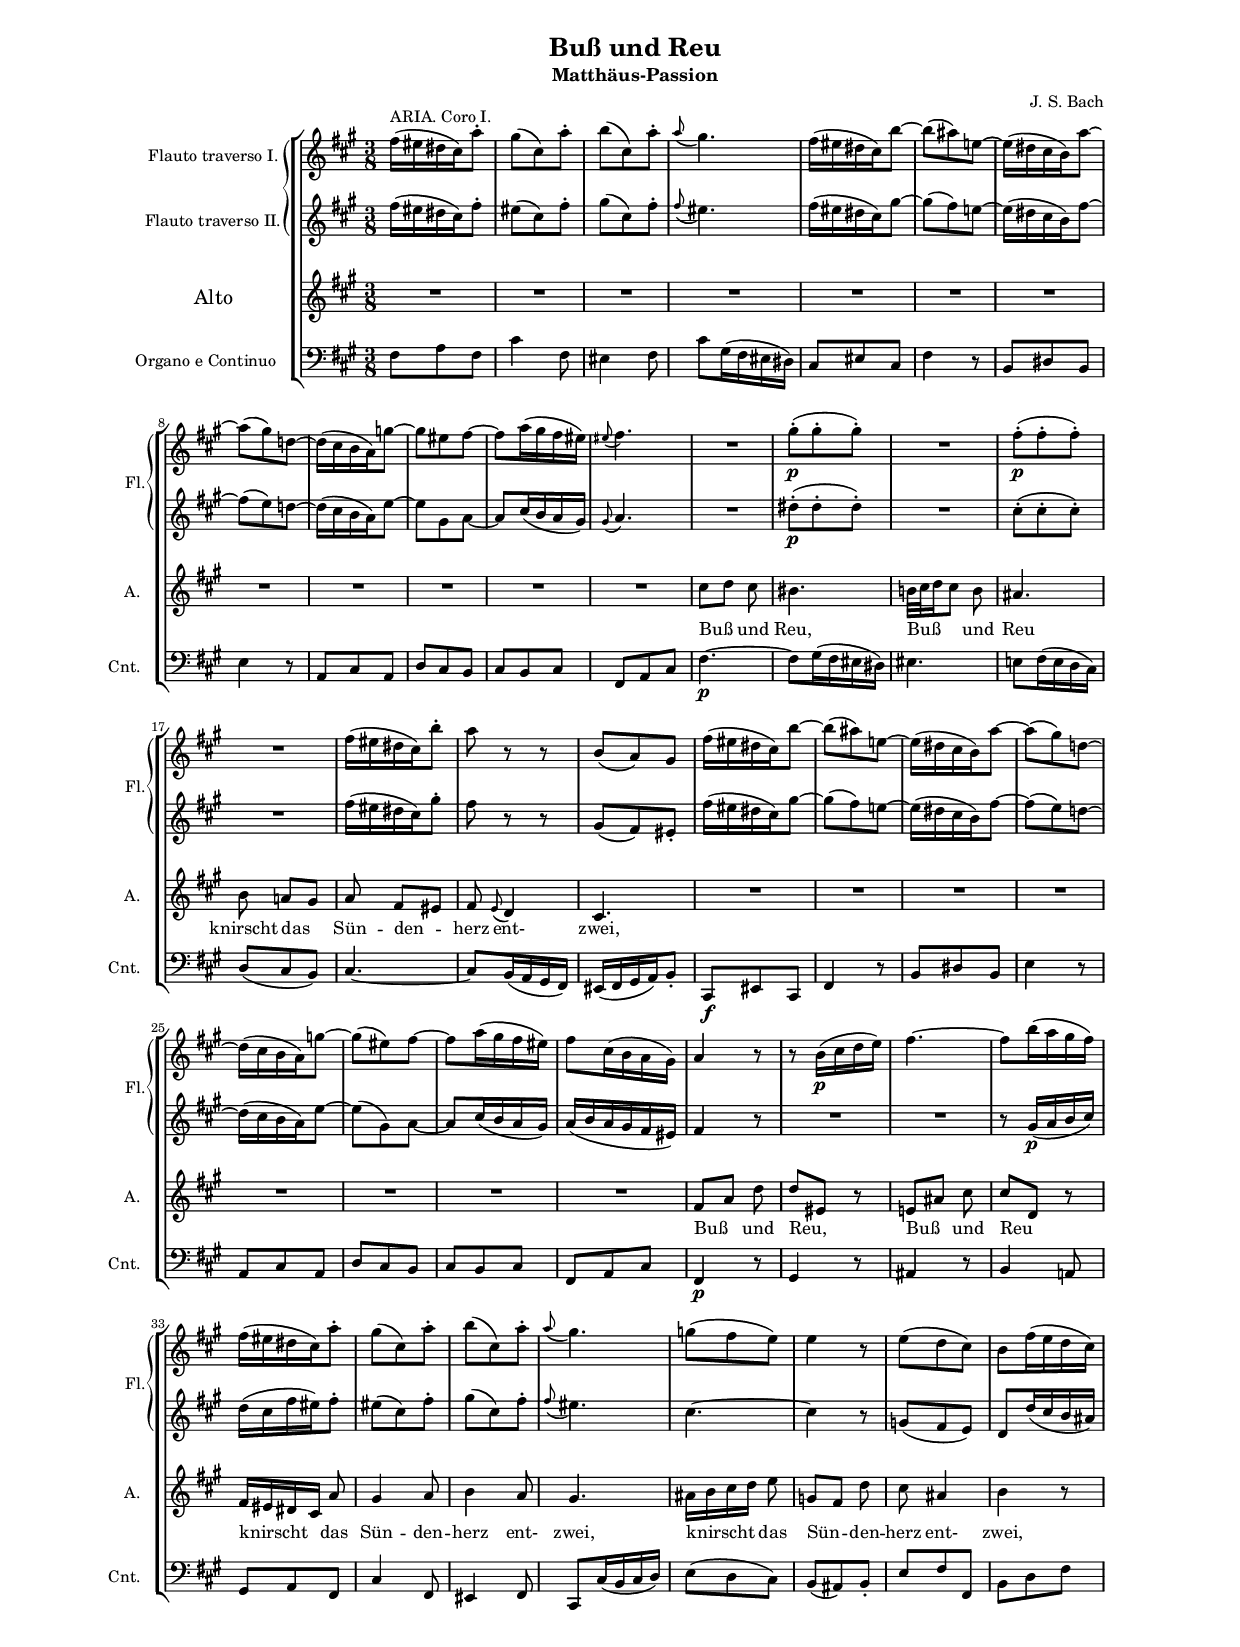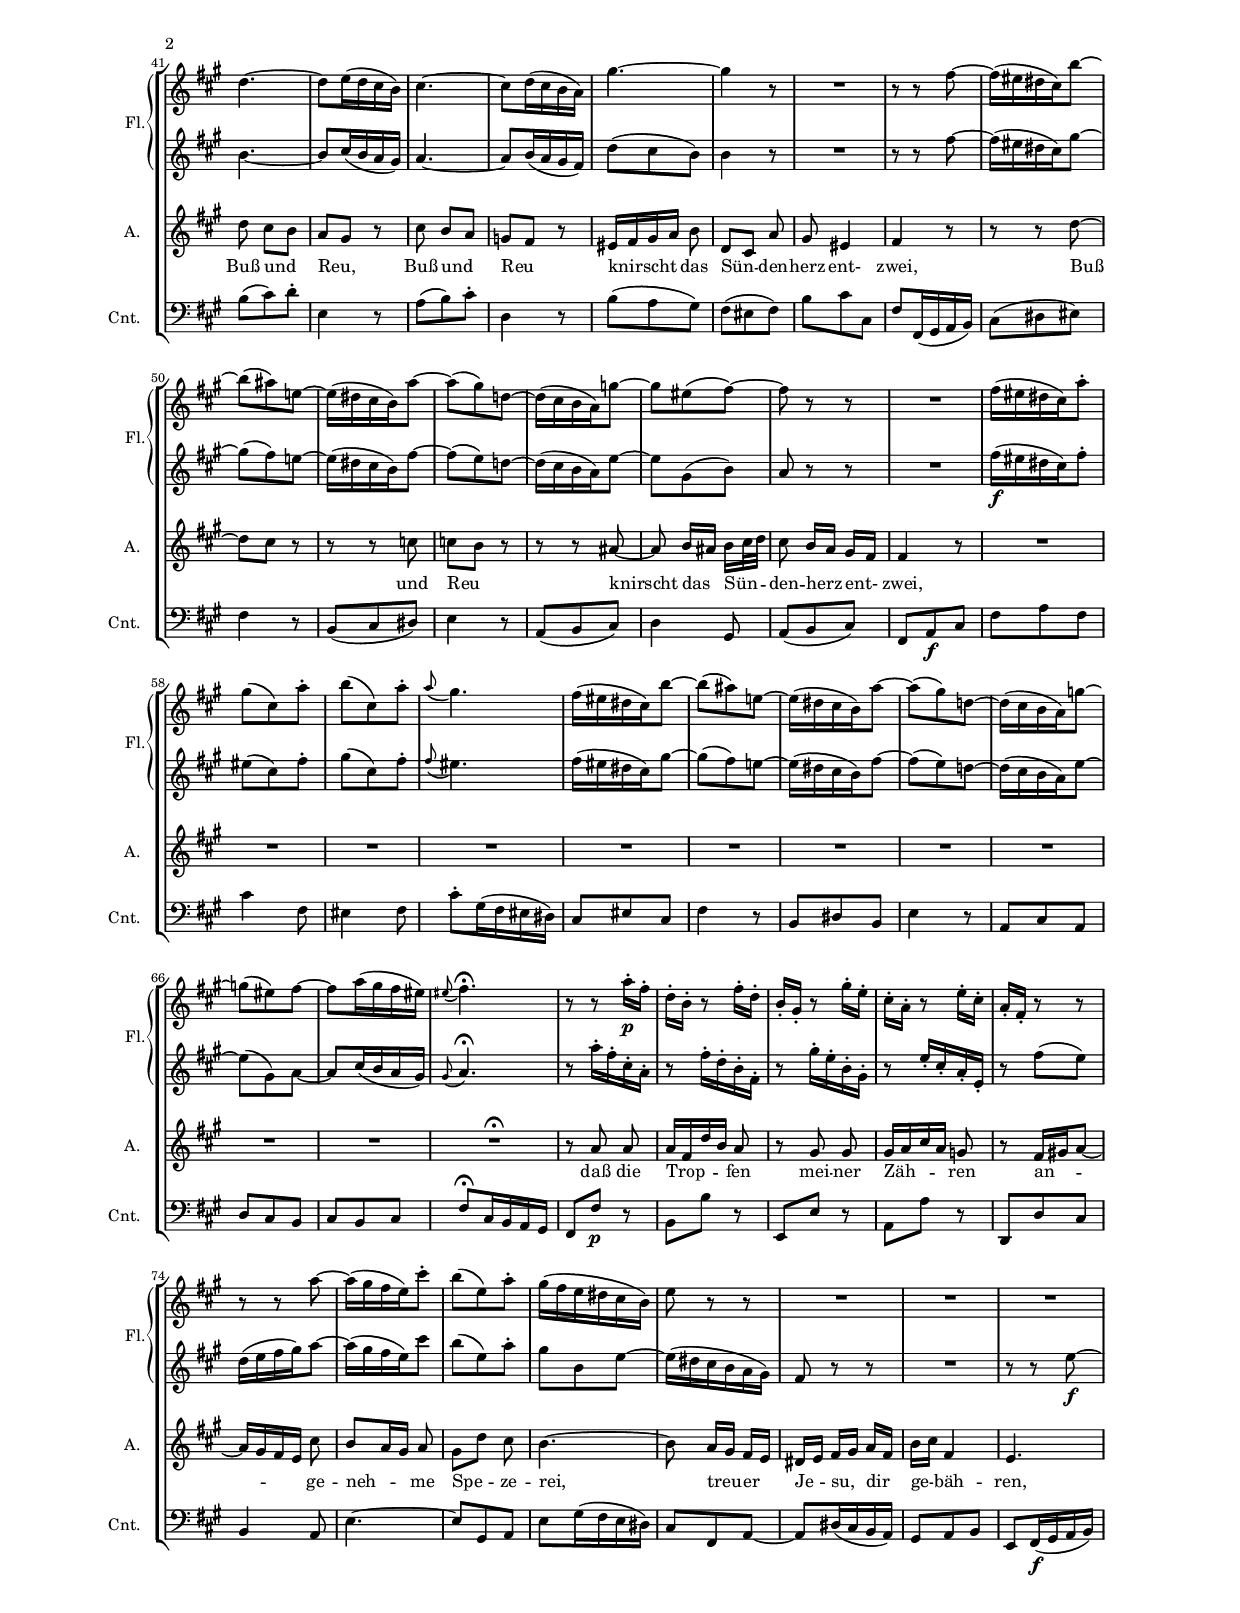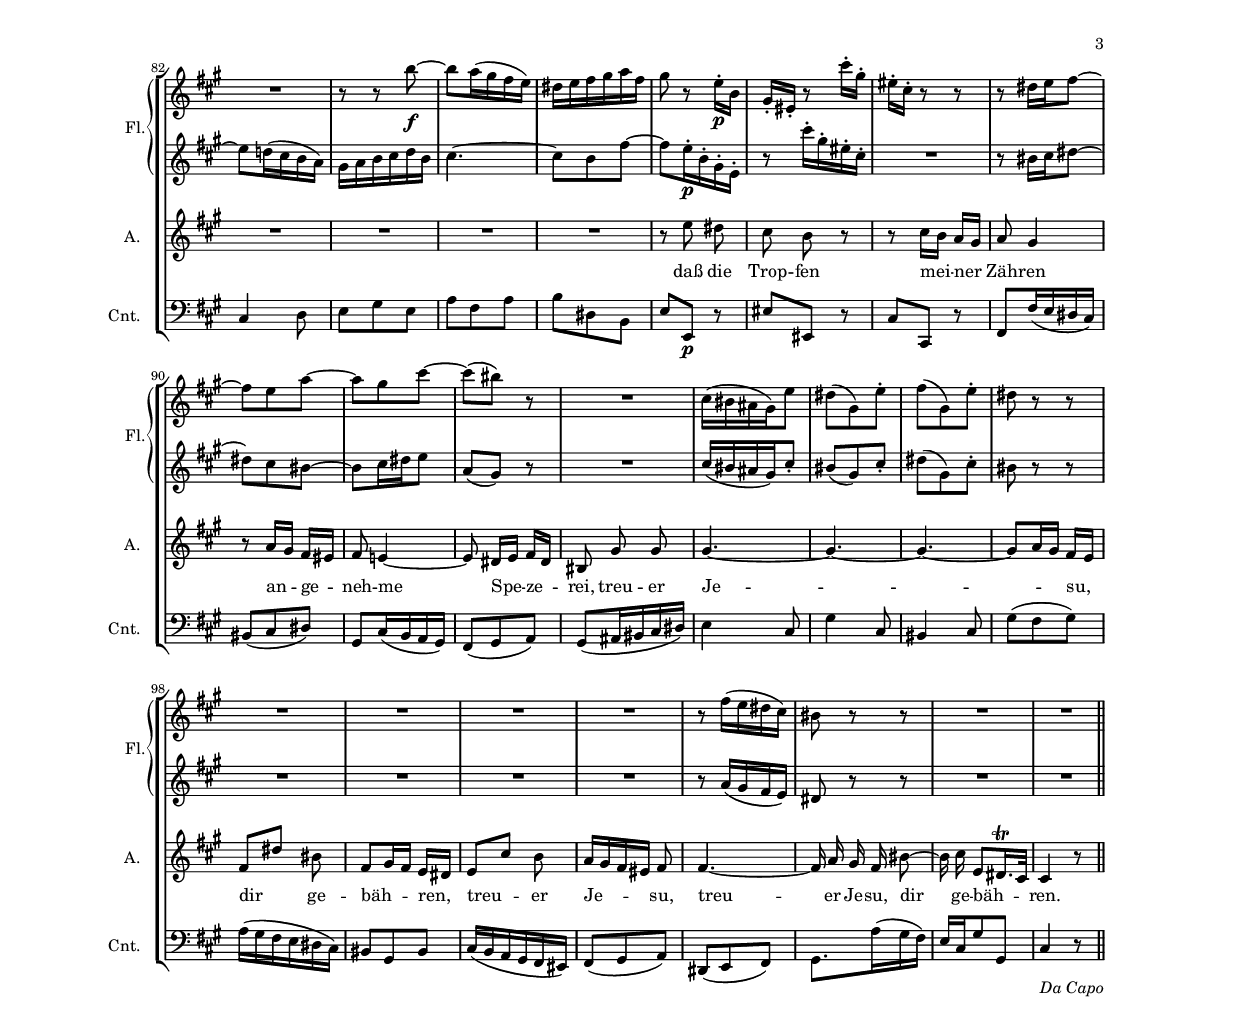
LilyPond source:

\header
{
  title="Buß und Reu"
  subtitle="Matthäus-Passion"
  composer="J. S. Bach"
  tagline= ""
}

\version "2.12.2"
\include "deutsch.ly"
#(set-global-staff-size 14)
#(ly:set-option 'point-and-click #f)

m = \melisma
me = \melismaEnd


global = {
	\key a \major \time 3/8 \skip 8*315 \bar "||"
	}

alto =  \relative cis''
	{
	\autoBeamOff
	%1
	R4.
	R
	R
	R
	%5
	R
	R
	R
	R
	R
	%10
	R
	R
	R
	cis8[ d] cis
	his4.
	%15
	h!32[ cis d16 cis8] h
	ais4.
	h8 a![ gis]
	a fis[ eis]
	fis \appoggiatura e8 d4
	%20
	cis4.
	R
	R
	R
	R
	%25
	R
	R
	R
	R
	fis8[ a] d
	%30
	d8[ eis,] r
	e!8[ ais] cis
	cis8[ d,] r
	fis16[ eis dis cis] a'8
	gis4 a8
	%35
	h4 a8
	gis4.
	ais16[ h cis d] e8
	g,8[ fis] d'
	cis8 ais4
	%40
	h4 r8
	d8 cis[ h]
	a8[ gis] r
	cis8 h[ a]
	g8[ fis] r
	%45
	eis16[ fis gis a] h8
	d,8[ cis] a'
	gis8 eis4
	fis4 r8
	r8 r d'~
	%50
	d8[ cis] r
	r8 r c
	c8[ h] r
	r8 r ais~
	ais8 h16[ ais] h16[ cis32 d]
	%55
	cis8 h16[ a] gis[ fis]
	fis4 r8
	R4.
	R
	R
	%60
	R
	R
	R
	R
	R
	%65
	R
	R
	R
	R^\markup {\musicglyph #"scripts.ufermata" }
	r8 a a
	%70
	a16[ fis d' h] a8
	r8 gis gis
	gis16[ a cis a] g8
	r8 fis16[ gis! a8]~
	a16[ gis fis e] cis'8
	%75
	h8[ a16 gis] a8
	gis8[ d'] cis
	h4.~
	h8 a16[ gis] fis[ e]
	dis16[ e] fis[ gis] a[ fis]
	%80
	h16[ cis] fis,4
	e4.
	R4.
	R
	R
	%85
	R
	r8 e' dis
	cis8 h r
	r8 cis16[ h] a[ gis]
	a8 gis4
	%90
	r8 a16[ gis] fis[ eis]
	fis8 e!4~
	e8 dis16[ e] fis[ dis]
	his8 gis' gis
	gis4.~
	%95
	gis4.~
	gis4.~
	gis8[ a16 gis] fis[ e]
	fis8[ dis'] his
	fis8[ gis16 fis] e[ dis]
	%100
	e8[ cis'] h
	a16[ gis fis eis] fis8
	fis4.~
	fis16 a gis fis his8~
	his16 cis e,8[ dis16.\trill cis32]
	%105
	cis4 r8
	}

flautoI =  \relative fis''
        {
	fis16(^\markup {ARIA. Coro I.} eis dis cis) a'8-.
	gis8( cis,) a'-.
	h8( cis,) a'-.
	\appoggiatura a8 gis4.
	%5
	fis16( eis dis cis) h'8~
	h8( ais) e!~
	e16( dis cis h) a'8~
	a8( gis) d!~
	d16( cis h a) g'8~
	%10
	g8 eis fis~
	fis8 a16( gis fis eis)
	\appoggiatura eis8 fis4.
	R4.
	gis8(\p-. gis-. gis)-.
	%15
	R4.
	fis8(\p-. fis-. fis)-.
	R4.
	fis16( eis dis cis) h'8-.
	a8 r r
	%20
	h,8( a) gis
	fis'16( eis dis cis) h'8~
	h8( ais) e!~
	e16( dis cis h) a'8~
	a8( gis) d!~
	%25
	d16( cis h a) g'8~
	g8( eis) fis~
	fis8 a16( gis fis eis)
	fis8 cis16( h a gis)
	a4 r8
	%30
	r8 h16(\p cis d e)
	fis4.~
	fis8 h16( a gis fis)
	fis16( eis dis cis) a'8-.
	gis8( cis,) a'-.
	%35
	h8( cis,) a'-.
	\appoggiatura a8 gis4.
	g8( fis e)
	e4 r8
	e8( d cis)
	%40
	h8 fis'16( e d cis)
	d4.~
	d8 e16( d cis h)
	cis4.~
	cis8 d16( cis h a)
	%45
	gis'4.~
	gis4 r8
	R4.
	r8 r fis~
	fis16( eis dis cis) h'8~
	%50
	h8( ais) e!~
	e16( dis cis h) a'8~
	a8( gis) d!~
	d16( cis h a) g'8~
	g8 eis( fis)~
	%55
	fis8 r r
	R4.
	fis16( eis dis cis) a'8-.
	gis8( cis,) a'-.
	h8( cis,) a'-.
	%60
	\appoggiatura a8 gis4.
	fis16( eis dis cis) h'8~
	h8( ais) e!~
	e16( dis cis h) a'8~
	a8( gis) d!~
	%65
	d16( cis h a) g'8~
	g8( eis) fis~
	fis8 a16( gis fis eis)
	\appoggiatura eis8 fis4.\fermata
	r8 r a16\p-. fis-.
	%70
	d16-. h-. r8 fis'16-. d-.
	h16-. gis-. r8 gis'16-. e-.
	cis16-. a-. r8 e'16-. cis-.
	a16-. fis-. r8 r
	r8 r a'~
	%75
	a16( gis fis e) cis'8-.
	h8( e,) a-.
	gis16( fis e dis cis h)
	e8 r r
	R4.
	%80
	R4.
	R4.
	R4.
	r8 r h'8\f~
	h8 a16( gis fis e)
	%85
	dis16 e fis gis a fis
	gis8 r e16\p-. h
	gis16-. eis-. r8 cis''16-. gis-.
	eis16-. cis-. r8 r
	r8 dis16 e fis8~
	%90
	fis8 e a~
	a8 gis cis~
	cis8( his) r
	R4.
	cis,16( his ais gis) e'8
	%95
	dis8( gis,) e'-.
	fis8( gis,) e'-.
	dis8 r r
	R4.
	R4.
	%100
	R4.
	R4.
	r8 fis16( e dis cis)
	his8 r r
	R4.
	R4.}

flautoII =  \relative fis''
	{
	fis16( eis dis cis) fis8-.
	eis8( cis) fis-.
	gis8( cis,) fis-.
	\appoggiatura fis8 eis4.
	%5
	fis16( eis dis cis) gis'8~
	gis8( fis) e!~
	e16( dis cis h) fis'8~
	fis8( e) d!~
	d16( cis h a) e'8~
	%10
	e8 gis, a~
	a8 cis16( h a gis)
	\appoggiatura gis8 a4.
	R4.
	dis8\p(-. dis-. dis-.)
	%15
	R4.
	cis8(-. cis-. cis-.)
	R4.
	fis16( eis dis cis) gis'8-.
	fis8 r r
	%20
	gis,8( fis) eis-.
	fis'16( eis dis cis) gis'8~
	gis8( fis) e!~
	e16( dis cis h) fis'8~
	fis8( e) d!~
	%25
	d16( cis h a) e'8~
	e8( gis,) a~
	a8 cis16( h a gis)
	a16( h a gis fis eis)
	fis4 r8
	%30
	R4.
	R
	r8 gis16\p( a h cis)
	d16( cis fis eis) fis8-.
	eis8( cis) fis-.
	%35
	gis8( cis,) fis-.
	\appoggiatura fis8 eis4.
	cis4.~
	cis4 r8
	g8( fis e)
	%40
	d8 d'16( cis h ais)
	h4.~
	h8 cis16( h a gis)
	a4.~
	a8 h16( a gis fis)
	%45
	d'8( cis h)
	h4 r8
	R4.
	r8 r fis'8~
	fis16( eis dis cis) gis'8~
	%50
	gis8( fis) e!~
	e16( dis cis h) fis'8~
	fis8( e) d!~
	d16( cis h a) e'8~
	e8 gis,( h)
	%55
	a8 r r
	R4.
	fis'16\f( eis dis cis) fis8-.
	eis8( cis) fis-.
	gis8( cis,) fis-.
	%60
	\appoggiatura fis8 eis4.
	fis16( eis dis cis) gis'8~
	gis8( fis) e!~
	e16( dis cis h) fis'8~
	fis8( e) d!~
	%65
	d16( cis h a) e'8~
	e8( gis,) a~
	a8 cis16( h a gis)
	\appoggiatura gis8 a4.\fermata
	r8 a'16-. fis-. cis-. a-.
	%70
	r8 fis'16-. d-. h-. fis-.
	r8 gis'16-. e-. h-. gis-.
	r8 e'16-. cis-. a-. e-.
	r8 fis'8( e)
	d16( e fis gis) a8~
	%75
	a16( gis fis e) cis'8
	h8( e,) a-.
	gis8 h, e~
	e16( dis cis h a gis)
	fis8 r r
	%80
	R4.
	r8 r e'8\f~
	e8 d!16( cis h a)
	gis16 a h cis d h
	cis4.~
	%85
	cis8 h fis'~
	fis8 e16\p-. h-. gis-. e-.
	r8 cis''16-. gis-. eis-. cis-.
	R4.
	r8 his16 cis dis8~
	%90
	dis8 cis his~
	his8 cis16 dis e8
	a,8( gis) r
	R4.
	cis16( his ais gis) cis8-.
	%95
	his8( gis) cis-.
	dis8( gis,) cis-.
	his8 r r
	R4.
	R
	%100
	R
	R
	r8 a16( gis fis e)
	dis8 r r
	R4.
	%105
	R
	}

continuo =  \relative fis
	{
	fis8 a fis
	cis'4 fis,8
	eis4 fis8
	cis'8 gis16( fis eis dis)
	%5
	cis8 eis cis
	fis4 r8
	h,8 dis h
	e4 r8
	a,8 cis a
	%10
	d8 cis h
	cis8 h cis
	fis,8 a cis
	fis4.\p~
	fis8 gis16( fis eis dis)
	%15
	eis4.
	e!8 fis16( e d cis)
	d8( cis h)
	cis4.~
	cis8 h16( a gis fis)
	%20
	eis16( fis gis a) h8-.
	cis,8\f eis cis
	fis4 r8
	h8 dis h
	e4 r8
	%25
	a,8 cis a
	d8 cis h
	cis h cis
	fis,8 a cis
	fis,4\p r8
	%30
	gis4 r8
	ais4 r8
	h4 a!8
	gis8 a fis
	cis'4 fis,8
	%35
	eis4 fis8
	cis8 cis'16( h cis d)
	e8( d cis)
	h8( ais) h-.
	e fis fis,
	%40
	h8 d fis
	h8( cis) d-.
	e,4 r8
	a8( h) cis-.
	d,4 r8
	%45
	h'8( a gis)
	fis( eis fis)
	h cis cis,
	fis8 fis,16( gis a h)
	cis8( dis eis)
	%50
	fis4 r8
	h,8( cis dis)
	e4 r8
	a,8( h cis)
	d4 gis,8
	%55
	a8( h cis)
	fis,8 a\f cis
	fis a fis
	cis'4 fis,8
	eis4 fis8
	%60
	cis'8-. gis16( fis eis dis)
	cis8 eis cis
	fis4 r8
	h,8 dis h
	e4 r8
	%65
	a,8 cis a
	d8 cis h
	cis8 h cis
	fis8\fermata cis16 h a gis
	fis8 fis'\p r
	%70
	h,8 h' r
	e,,8 e' r
	a,8 a' r
	d,,8 d' cis
	h4 a8
	%75
	e'4.~
	e8 gis, a
	e'8 gis16( fis e dis)
	cis8 fis, a~
	a8 dis16( cis h a)
	%80
	gis8 a h
	e,8 fis16\f( gis a h)
	cis4 d8
	e8 gis e
	a8 fis a
	%85
	h8 dis, h
	e8 e,\p r
	eis'8 eis, r
	cis' cis, r
	fis8 fis'16( e dis cis)
	%90
	his8( cis dis)
	gis,8 cis16( h a gis)
	fis8( gis a)
	gis8( ais16 his cis dis)
	e4 cis8
	%95
	gis'4 cis,8
	his4 cis8
	gis'8( fis gis)
	a16( gis fis e dis cis)
	his8 gis his
	%100
	cis16( h a gis fis eis)
	fis8( gis a)
	dis,8( e fis)
	gis8. a'16( gis fis)
	e16 cis gis'8 gis,8
	%105
	cis4_\markup { \column { \line {\transparent "x"} \line {\italic "Da Capo"} } } r8
	}


text = \lyricmode
	{
	Buß und Reu,
	Buß und Reu knirscht das Sün -- den -- herz ent- zwei,
	Buß und Reu,
	Buß und Reu knirscht das Sün -- den -- herz ent- zwei,
	knirscht das Sün -- den -- herz ent- zwei,
	Buß und Reu,
	Buß und Reu knirscht das Sün -- den -- herz ent- zwei,
	Buß und Reu knirscht das Sün -- den -- herz ent- zwei,
	daß die Trop -- fen mei -- ner Zäh -- ren
	an -- ge -- neh -- me Spe -- ze -- rei,
	treu -- er Je -- su, dir ge -- bäh -- ren,
	daß die Trop -- fen mei -- ner Zäh -- ren
	an -- ge -- neh -- me Spe -- ze -- rei,
	treu -- er Je -- su, dir ge -- bäh -- ren,
	treu -- er Je -- su,
	treu -- er Je -- su, dir ge -- bäh -- ren.
	}

altostaff = \context Staff = "alto" <<
	\set Staff.instrumentName = \markup \center-column \fontsize #2
	{"Alto"}
	\set Staff.shortInstrumentName = "A. "
	\global
	\context Voice = "alto" {\alto}
	\context Lyrics = alto
	\lyricmode <<
		\lyricsto "alto"
		{\text}
		>>
		>>

flautoIstaff = \context Staff = "flautoI" <<
	\set Staff.instrumentName = \markup "Flauto traverso I."
	\global
	\context Voice = "flautoI" {\flautoI}
	>>

flautoIIstaff = \context Staff = "flautoII" <<
	\set Staff.instrumentName = \markup "Flauto traverso II."
	\global
	\context Voice = "flautoII" {\flautoII}
	>>

continuostaff = \context Staff = "continuo" <<
	\set Staff.instrumentName = "Organo e Continuo "
	\set Staff.shortInstrumentName = "Cnt. "
	\global
	\clef "bass"
	\context Voice = "continuo" {\continuo}
	>>

\paper
	{
	top-margin = 1.2 \cm
	left-margin = 2.8 \cm
	line-width = 15.9 \cm
	between-system-padding = 0.5\cm
	ragged-bottom = ##t
	ragged-last-bottom = ##t
	}

\score
{

		\context ChoirStaff
		<<
		\new PianoStaff
		<<
		\set PianoStaff.shortInstrumentName = \markup  "Fl."
		\flautoIstaff
		\flautoIIstaff
		>>
		\altostaff
		\continuostaff
		>>
	

		
	\layout
	{
	indent = 2.3 \cm
	\context { \Staff \override VerticalAxisGroup #'minimum-Y-extent = #'(-4 . 5)}
%	\context { \Score \override SpacingSpanner #'base-shortest-duration = #(ly:make-moment 1 4)}
%	\context { \Staff \override InstrumentName #'X-offset = #'-5 }
	}
	
}

% EOF